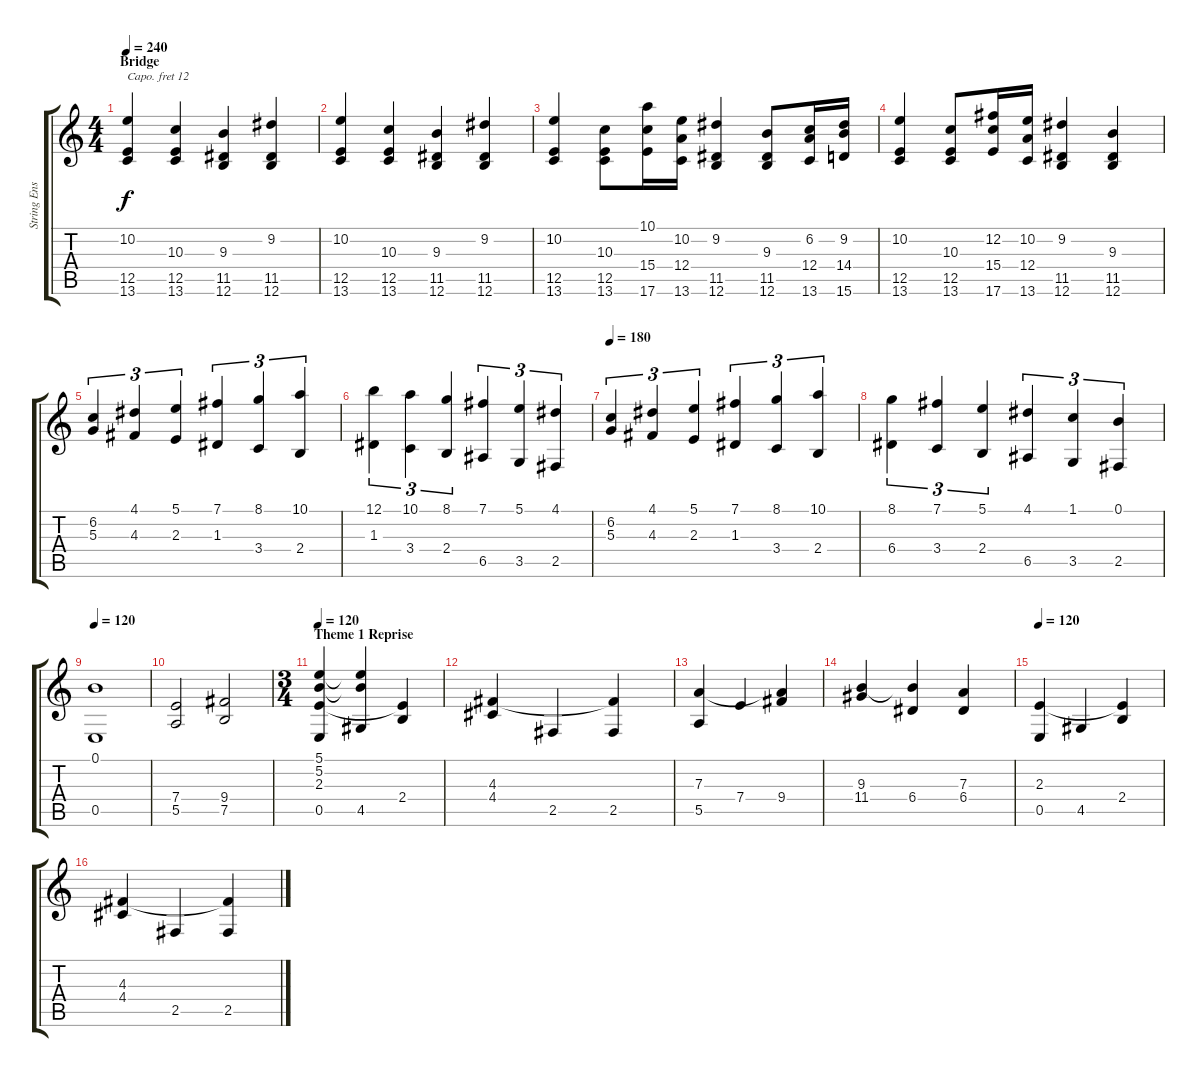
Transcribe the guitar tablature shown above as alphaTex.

\track ("String Ensemble" "String Ens") {instrument stringensemble1}
\staff {score tabs}
\capo 12
\tuning (B3 Gb3 D3 A2 E2 B1) {hide}
\ts (4 4)
\section ("" "Bridge")
\tempo 240
\clef g2
\ks c
(10.2 12.5 13.6).4{dy f} (10.3 12.5 13.6).4 (9.3 11.5 12.6).4 (9.2 11.5 12.6).4 |
(10.2 12.5 13.6).4 (10.3 12.5 13.6).4 (9.3 11.5 12.6).4 (9.2 11.5 12.6).4 |
(10.2 12.5 13.6).4 (10.3 12.5 13.6).8 (10.1 15.4 17.6).16 (10.2 12.4 13.6).16 (9.2 11.5 12.6).4 (9.3 11.5 12.6).8 (6.2 12.4 13.6).16 (9.2 14.4 15.6).16 |
(10.2 12.5 13.6).4 (10.3 12.5 13.6).8 (12.2 15.4 17.6).16 (10.2 12.4 13.6).16 (9.2 11.5 12.6).4 (9.3 11.5 12.6).4 |
(6.2 5.3).4{tu (3 2)} (4.1 4.3).4{tu (3 2)} (5.1 2.3).4{tu (3 2)} (7.1 1.3).4{tu (3 2)} (8.1 3.4).4{tu (3 2)} (10.1 2.4).4{tu (3 2)} |
(12.1 1.3).4{tu (3 2)} (10.1 3.4).4{tu (3 2)} (8.1 2.4).4{tu (3 2)} (7.1 6.5).4{tu (3 2)} (5.1 3.5).4{tu (3 2)} (4.1 2.5).4{tu (3 2)} |
\tempo 180
(6.2 5.3).4{tu (3 2)} (4.1 4.3).4{tu (3 2)} (5.1 2.3).4{tu (3 2)} (7.1 1.3).4{tu (3 2)} (8.1 3.4).4{tu (3 2)} (10.1 2.4).4{tu (3 2)} |
(8.1 6.4).4{tu (3 2)} (7.1 3.4).4{tu (3 2)} (5.1 2.4).4{tu (3 2)} (4.1 6.5).4{tu (3 2)} (1.1 3.5).4{tu (3 2)} (0.1 2.5).4{tu (3 2)} |
\tempo 120
(0.1 0.5).1 |
(7.4 5.5).2 (9.4 7.5).2 |
\ts (3 4)
\section ("" "Theme 1 Reprise")
\tempo 120
(5.1 5.2 2.3 0.5).4 (5.1{t} 5.2{t} 4.5).4 (2.3{t} 2.4).4 |
(4.3 4.4).4 2.5.4 (4.3{t} 2.5).4 |
(7.3 5.5).4 7.4.4 (7.3{t} 9.4).4 |
(9.3 11.4).4 (9.3{t} 6.4).4 (7.3 6.4).4 |
\tempo 120
(2.3 0.5).4 4.5.4 (2.3{t} 2.4).4 |
(4.3 4.4).4 2.5.4 (4.3{t} 2.5).4
